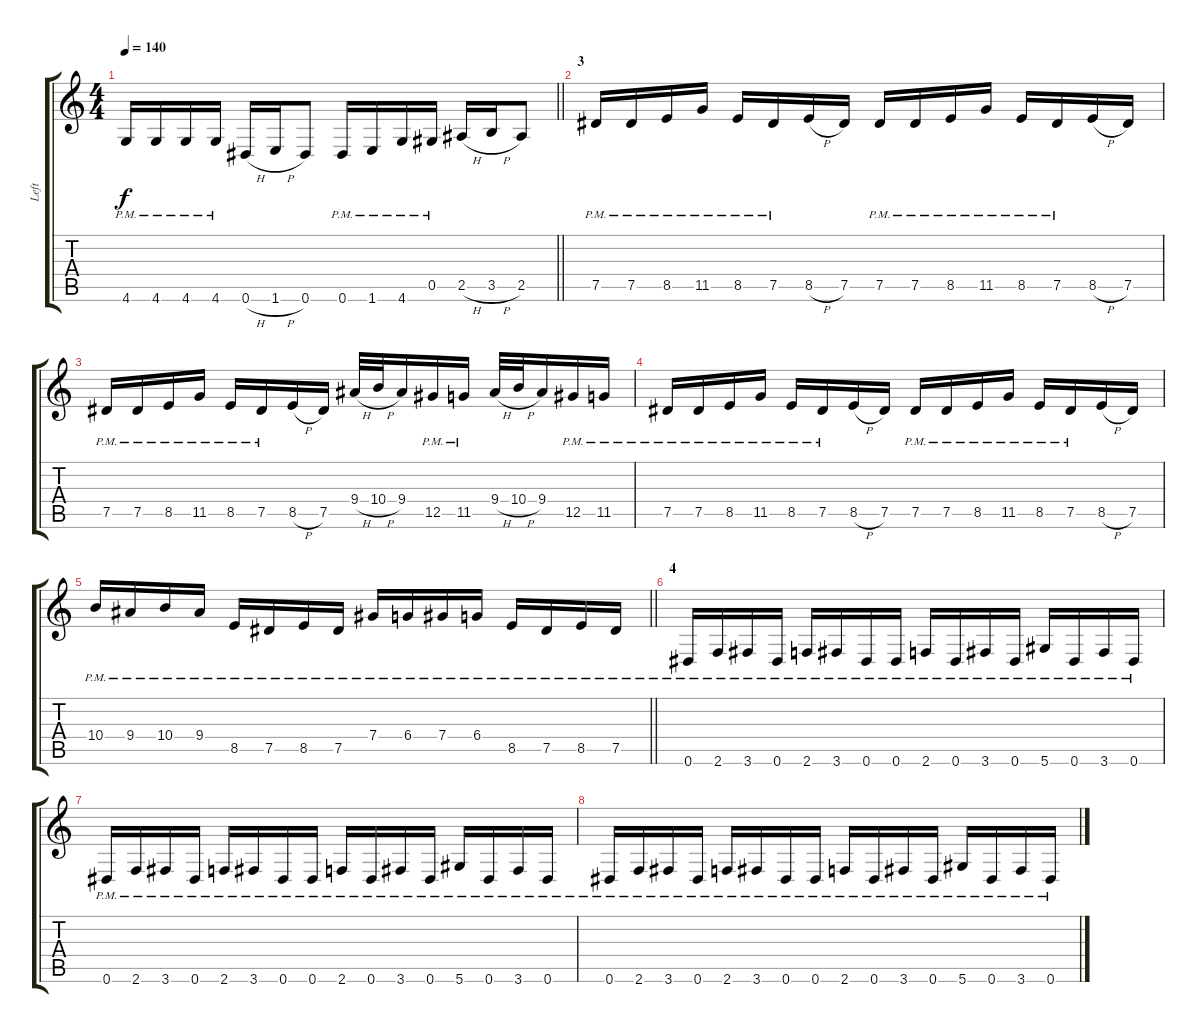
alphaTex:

\track ("Left" "Left") {instrument distortionguitar}
\staff {score tabs}
\tuning (Eb4 Bb3 Gb3 Db3 Ab2 Eb2) {hide}
\ts (4 4)
\tempo 140
\clef g2
\barLineRight lightlight
\ks c
4.6{pm}.16{dy f} 4.6{pm}.16 4.6{pm}.16 4.6{pm}.16 0.6{h}.16 1.6{h}.16 0.6.8 0.6{pm}.16 1.6{pm}.16 4.6{pm}.16 0.5{pm}.16 2.5{h}.16 3.5{h}.16 2.5.8 |
\section ("" "3")
7.5{pm}.16 7.5{pm}.16 8.5{pm}.16 11.5{pm}.16 8.5{pm}.16 7.5{pm}.16 8.5{h}.16 7.5.16 7.5{pm}.16 7.5{pm}.16 8.5{pm}.16 11.5{pm}.16 8.5{pm}.16 7.5{pm}.16 8.5{h}.16 7.5.16 |
7.5{pm}.16 7.5{pm}.16 8.5{pm}.16 11.5{pm}.16 8.5{pm}.16 7.5{pm}.16 8.5{h}.16 7.5.16 9.4{h}.32 10.4{h}.32 9.4.16 12.5{pm}.16 11.5{pm}.16 9.4{h}.32 10.4{h}.32 9.4.16 12.5{pm}.16 11.5{pm}.16 |
7.5{pm}.16 7.5{pm}.16 8.5{pm}.16 11.5{pm}.16 8.5{pm}.16 7.5{pm}.16 8.5{h}.16 7.5.16 7.5{pm}.16 7.5{pm}.16 8.5{pm}.16 11.5{pm}.16 8.5{pm}.16 7.5{pm}.16 8.5{h}.16 7.5.16 |
\barLineRight lightlight
10.4{pm}.16 9.4{pm}.16 10.4{pm}.16 9.4{pm}.16 8.5{pm}.16 7.5{pm}.16 8.5{pm}.16 7.5{pm}.16 7.4{pm}.16 6.4{pm}.16 7.4{pm}.16 6.4{pm}.16 8.5{pm}.16 7.5{pm}.16 8.5{pm}.16 7.5{pm}.16 |
\section ("" "4")
0.6{pm}.16 2.6{pm}.16 3.6{pm}.16 0.6{pm}.16 2.6{pm}.16 3.6{pm}.16 0.6{pm}.16 0.6{pm}.16 2.6{pm}.16 0.6{pm}.16 3.6{pm}.16 0.6{pm}.16 5.6{pm}.16 0.6{pm}.16 3.6{pm}.16 0.6{pm}.16 |
0.6{pm}.16 2.6{pm}.16 3.6{pm}.16 0.6{pm}.16 2.6{pm}.16 3.6{pm}.16 0.6{pm}.16 0.6{pm}.16 2.6{pm}.16 0.6{pm}.16 3.6{pm}.16 0.6{pm}.16 5.6{pm}.16 0.6{pm}.16 3.6{pm}.16 0.6{pm}.16 |
0.6{pm}.16 2.6{pm}.16 3.6{pm}.16 0.6{pm}.16 2.6{pm}.16 3.6{pm}.16 0.6{pm}.16 0.6{pm}.16 2.6{pm}.16 0.6{pm}.16 3.6{pm}.16 0.6{pm}.16 5.6{pm}.16 0.6{pm}.16 3.6{pm}.16 0.6{pm}.16
